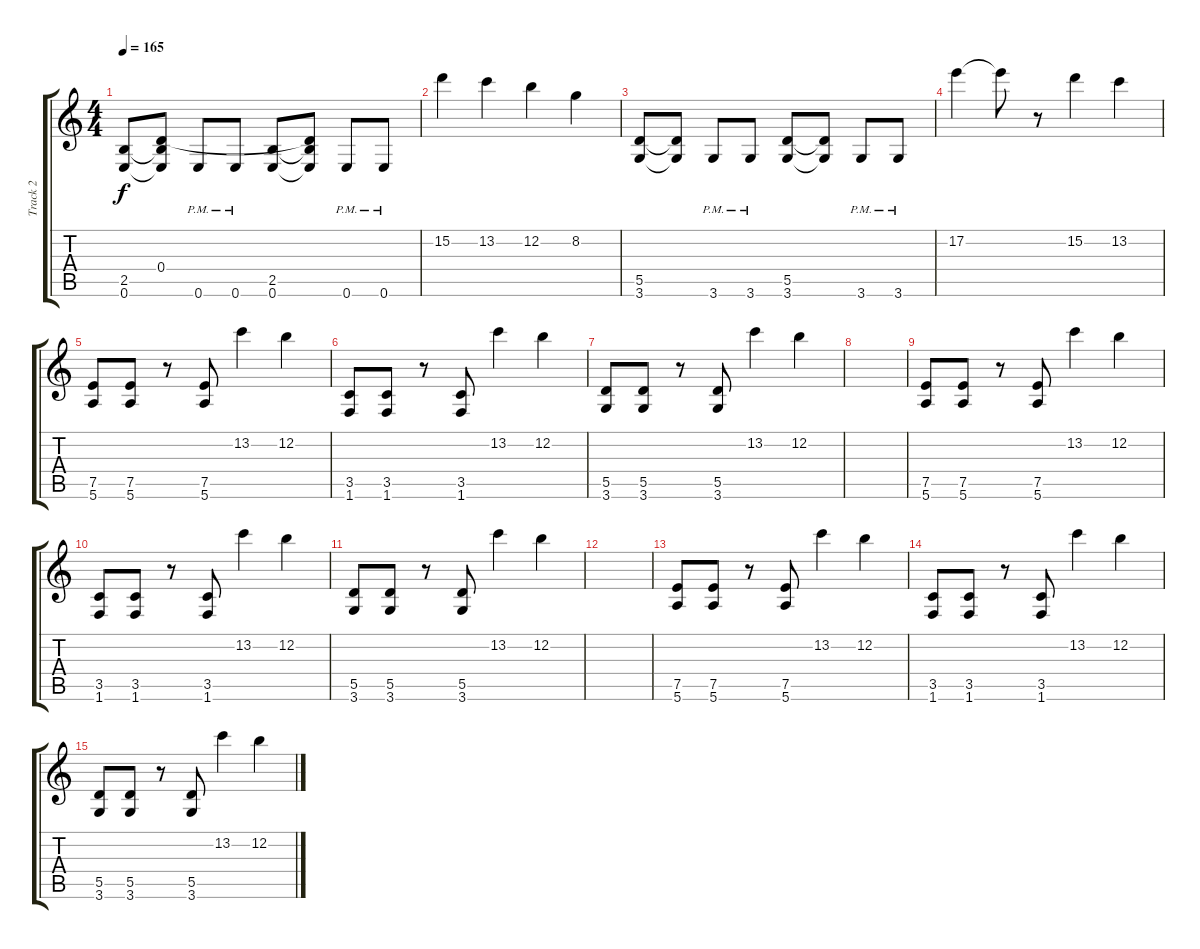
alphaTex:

\track ("Track 2" "Track 2") {instrument distortionguitar}
\staff {score tabs}
\tuning (E4 B3 G3 D3 A2 E2) {hide}
\ts (4 4)
\tempo 165
\clef g2
\ks c
(2.5 0.6).8{dy f} (0.4{t} 2.5{t} 0.6{t}).8 0.6{pm}.8 0.6{pm}.8 (2.5 0.6).8 (0.4{t} 2.5{t} 0.6{t}).8 0.6{pm}.8 0.6{pm}.8 |
15.2.4 13.2.4 12.2.4 8.2.4 |
(5.5 3.6).8 (5.5{t} 3.6{t}).8 3.6{pm}.8 3.6{pm}.8 (5.5 3.6).8 (5.5{t} 3.6{t}).8 3.6{pm}.8 3.6{pm}.8 |
17.2.4 17.2{t}.8 r.8 15.2.4 13.2.4 |
(7.5 5.6).8 (7.5 5.6).8 r.8 (7.5 5.6).8 13.2.4 12.2.4 |
(3.5 1.6).8 (3.5 1.6).8 r.8 (3.5 1.6).8 13.2.4 12.2.4 |
(5.5 3.6).8 (5.5 3.6).8 r.8 (5.5 3.6).8 13.2.4 12.2.4 |
|
(7.5 5.6).8 (7.5 5.6).8 r.8 (7.5 5.6).8 13.2.4 12.2.4 |
(3.5 1.6).8 (3.5 1.6).8 r.8 (3.5 1.6).8 13.2.4 12.2.4 |
(5.5 3.6).8 (5.5 3.6).8 r.8 (5.5 3.6).8 13.2.4 12.2.4 |
|
(7.5 5.6).8 (7.5 5.6).8 r.8 (7.5 5.6).8 13.2.4 12.2.4 |
(3.5 1.6).8 (3.5 1.6).8 r.8 (3.5 1.6).8 13.2.4 12.2.4 |
(5.5 3.6).8 (5.5 3.6).8 r.8 (5.5 3.6).8 13.2.4 12.2.4
